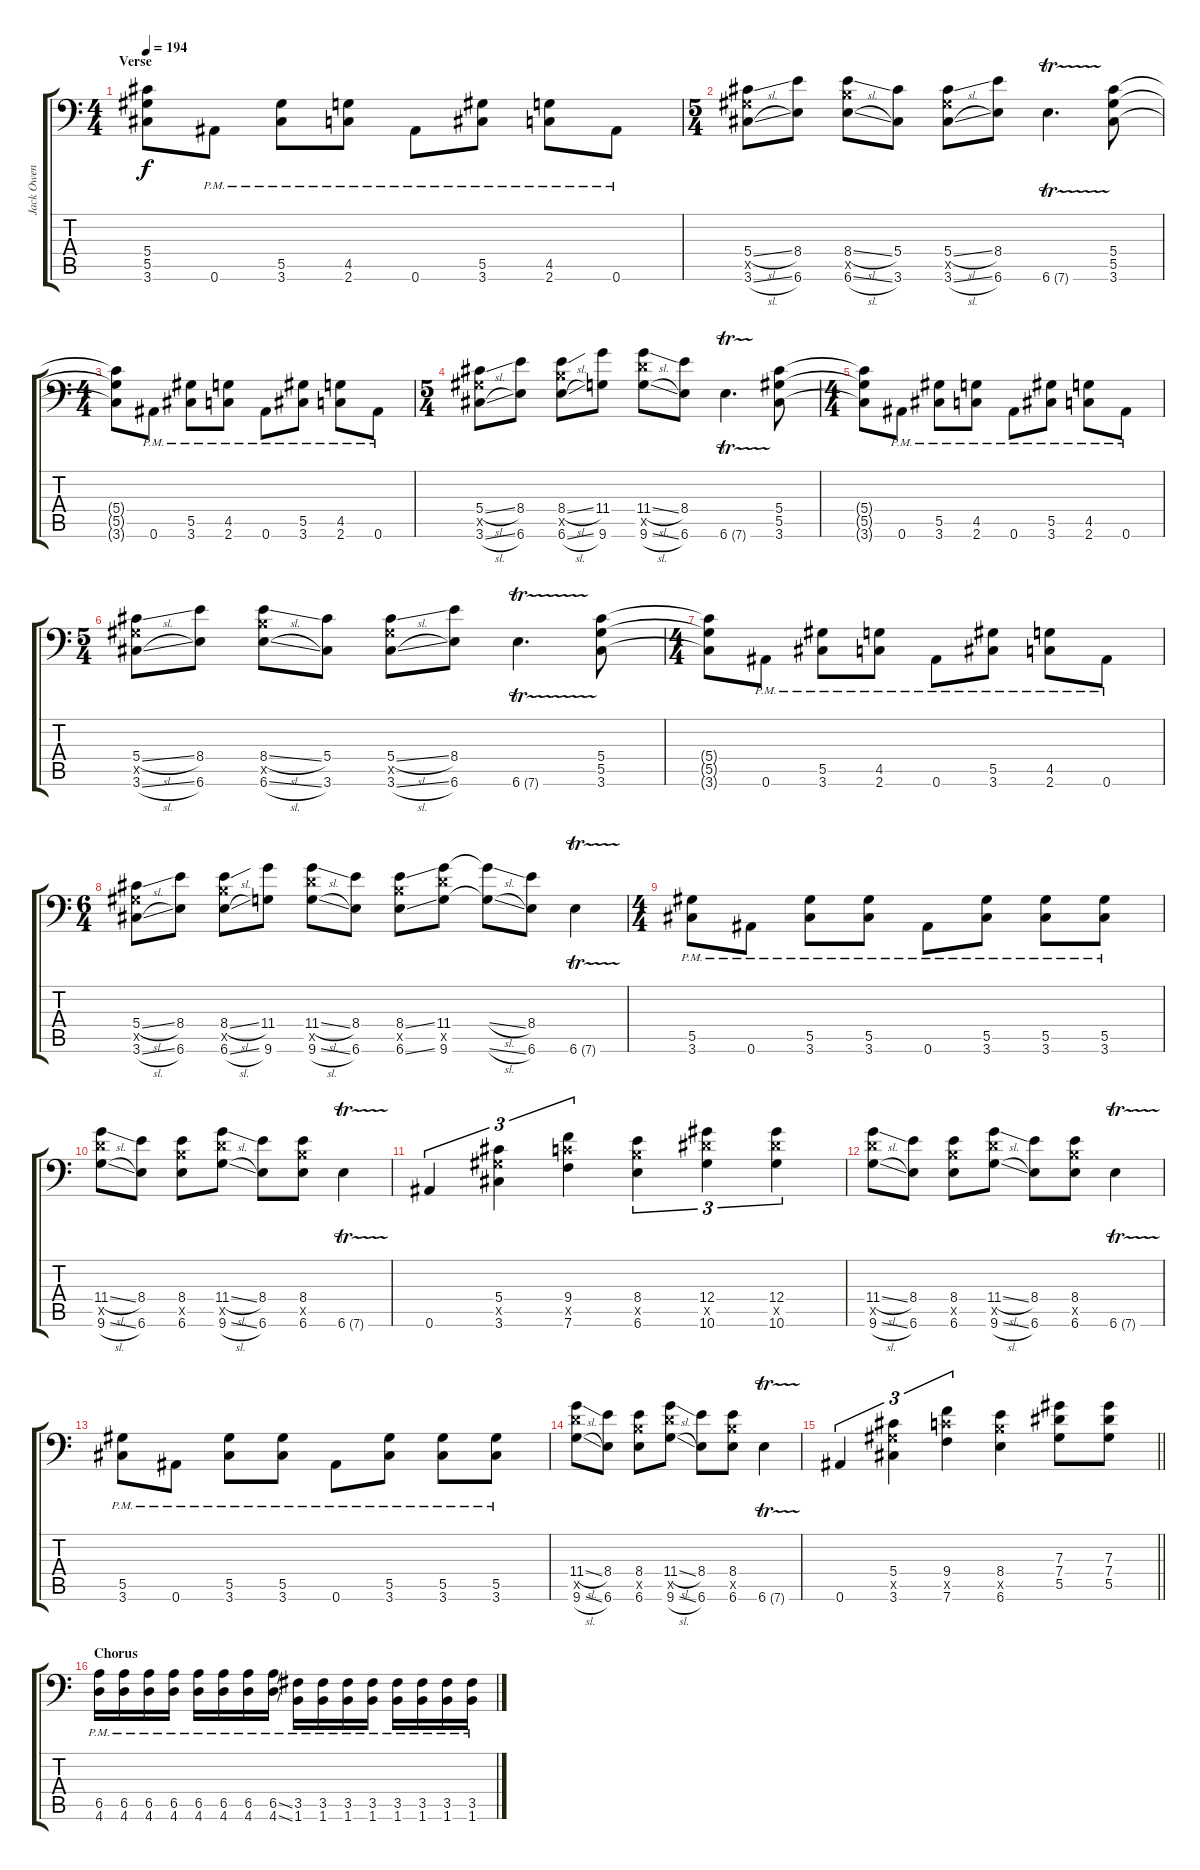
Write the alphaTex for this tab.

\track ("Jack Owen" "Jack Owen") {instrument distortionguitar}
\staff {score tabs}
\tuning (Bb3 F3 Db3 Ab2 Eb2 Bb1) {hide}
\ts (4 4)
\section ("" "Verse")
\tempo 194
\clef f4
\ks c
(5.4{t} 5.5{t} 3.6{t}).8{dy f} 0.6{pm}.8 (5.5{pm} 3.6{pm}).8 (4.5{pm} 2.6{pm}).8 0.6{pm}.8 (5.5{pm} 3.6{pm}).8 (4.5{pm} 2.6{pm}).8 0.6{pm}.8 |
\ts (5 4)
(5.4{sl} 5.5{x} 3.6{sl}).8 (8.4 6.6).8 (8.4{sl} 8.5{x} 6.6{sl}).8 (5.4 3.6).8 (5.4{sl} 5.5{x} 3.6{sl}).8 (8.4 6.6).8 6.6{tr (7 16)}.4{d} (5.4 5.5 3.6).8 |
\ts (4 4)
(5.4{t} 5.5{t} 3.6{t}).8 0.6{pm}.8 (5.5{pm} 3.6{pm}).8 (4.5{pm} 2.6{pm}).8 0.6{pm}.8 (5.5{pm} 3.6{pm}).8 (4.5{pm} 2.6{pm}).8 0.6{pm}.8 |
\ts (5 4)
(5.4{sl} 5.5{x} 3.6{sl}).8 (8.4 6.6).8 (8.4{sl} 8.5{x} 6.6{sl}).8 (11.4 9.6).8 (11.4{sl} 11.5{x} 9.6{sl}).8 (8.4 6.6).8 6.6{tr (7 16)}.4{d} (5.4 5.5 3.6).8 |
\ts (4 4)
(5.4{t} 5.5{t} 3.6{t}).8 0.6{pm}.8 (5.5{pm} 3.6{pm}).8 (4.5{pm} 2.6{pm}).8 0.6{pm}.8 (5.5{pm} 3.6{pm}).8 (4.5{pm} 2.6{pm}).8 0.6{pm}.8 |
\ts (5 4)
(5.4{sl} 5.5{x} 3.6{sl}).8 (8.4 6.6).8 (8.4{sl} 8.5{x} 6.6{sl}).8 (5.4 3.6).8 (5.4{sl} 5.5{x} 3.6{sl}).8 (8.4 6.6).8 6.6{tr (7 16)}.4{d} (5.4 5.5 3.6).8 |
\ts (4 4)
(5.4{t} 5.5{t} 3.6{t}).8 0.6{pm}.8 (5.5{pm} 3.6{pm}).8 (4.5{pm} 2.6{pm}).8 0.6{pm}.8 (5.5{pm} 3.6{pm}).8 (4.5{pm} 2.6{pm}).8 0.6{pm}.8 |
\ts (6 4)
(5.4{sl} 5.5{x} 3.6{sl}).8 (8.4 6.6).8 (8.4{sl} 8.5{x} 6.6{sl}).8 (11.4 9.6).8 (11.4{sl} 11.5{x} 9.6{sl}).8 (8.4 6.6).8 (8.4{ss} 8.5{x} 6.6{ss}).8 (11.4 11.5{x} 9.6).8 (11.4{sl t} 9.6{sl t}).8 (8.4 6.6).8 6.6{tr (7 16)}.4 |
\ts (4 4)
(5.5{pm} 3.6{pm}).8 0.6{pm}.8 (5.5{pm} 3.6{pm}).8 (5.5{pm} 3.6{pm}).8 0.6{pm}.8 (5.5{pm} 3.6{pm}).8 (5.5{pm} 3.6{pm}).8 (5.5{pm} 3.6{pm}).8 |
(11.4{sl} 11.5{x} 9.6{sl}).8 (8.4 6.6).8 (8.4 8.5{x} 6.6).8 (11.4{sl} 11.5{x} 9.6{sl}).8 (8.4 6.6).8 (8.4 8.5{x} 6.6).8 6.6{tr (7 16)}.4 |
0.6.4{tu (3 2)} (5.4 5.5{x} 3.6).4{tu (3 2)} (9.4 9.5{x} 7.6).4{tu (3 2)} (8.4 8.5{x} 6.6).4{tu (3 2)} (12.4 12.5{x} 10.6).4{tu (3 2)} (12.4 12.5{x} 10.6).4{tu (3 2)} |
(11.4{sl} 11.5{x} 9.6{sl}).8 (8.4 6.6).8 (8.4 8.5{x} 6.6).8 (11.4{sl} 11.5{x} 9.6{sl}).8 (8.4 6.6).8 (8.4 8.5{x} 6.6).8 6.6{tr (7 16)}.4 |
(5.5{pm} 3.6{pm}).8 0.6{pm}.8 (5.5{pm} 3.6{pm}).8 (5.5{pm} 3.6{pm}).8 0.6{pm}.8 (5.5{pm} 3.6{pm}).8 (5.5{pm} 3.6{pm}).8 (5.5{pm} 3.6{pm}).8 |
(11.4{sl} 11.5{x} 9.6{sl}).8 (8.4 6.6).8 (8.4 8.5{x} 6.6).8 (11.4{sl} 11.5{x} 9.6{sl}).8 (8.4 6.6).8 (8.4 8.5{x} 6.6).8 6.6{tr (7 16)}.4 |
\barLineRight lightlight
0.6.4{tu (3 2)} (5.4 5.5{x} 3.6).4{tu (3 2)} (9.4 9.5{x} 7.6).4{tu (3 2)} (8.4 8.5{x} 6.6).4 (7.3 7.4 5.5).8 (7.3 7.4 5.5).8 |
\section ("" "Chorus")
(6.5{pm} 4.6{pm}).16 (6.5{pm} 4.6{pm}).16 (6.5{pm} 4.6{pm}).16 (6.5{pm} 4.6{pm}).16 (6.5{pm} 4.6{pm}).16 (6.5{pm} 4.6{pm}).16 (6.5{pm} 4.6{pm}).16 (6.5{ss pm} 4.6{ss pm}).16 (3.5{pm} 1.6{pm}).16 (3.5{pm} 1.6{pm}).16 (3.5{pm} 1.6{pm}).16 (3.5{pm} 1.6{pm}).16 (3.5{pm} 1.6{pm}).16 (3.5{pm} 1.6{pm}).16 (3.5{pm} 1.6{pm}).16 (3.5{pm} 1.6{pm}).16
